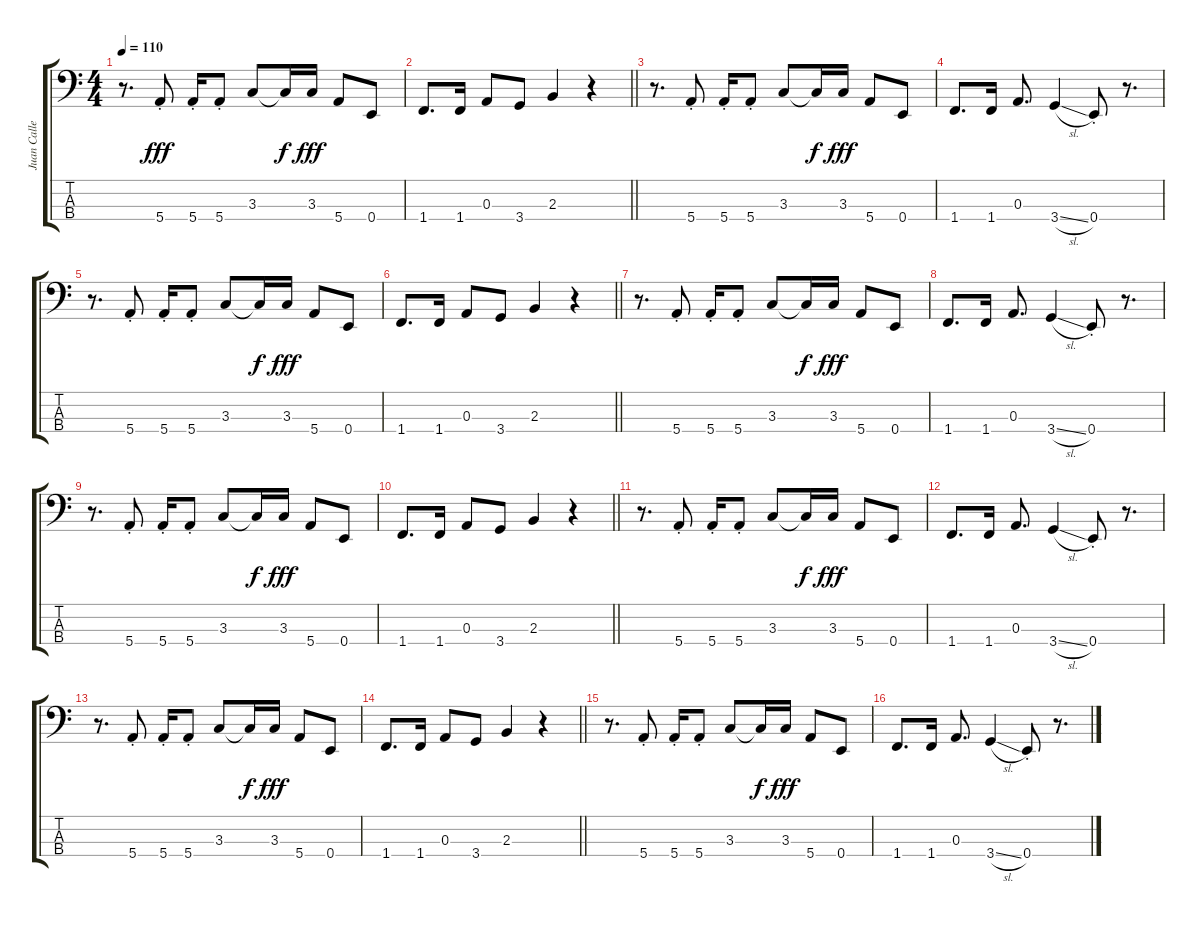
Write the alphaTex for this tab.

\track ("Juan Calleros" "Juan Calle") {instrument electricbassfinger}
\staff {score tabs}
\tuning (G2 D2 A1 E1) {hide}
\ts (4 4)
\tempo 110
\clef f4
\ks c
r.8{d dy fff} 5.4{st}.8 5.4{st}.16 5.4{st}.8 3.3.8 3.3{t}.16{dy f} 3.3.16{dy fff} 5.4.8 0.4.8 |
\barLineRight lightlight
1.4.8{d} 1.4.16 0.3.8 3.4.8 2.3.4 r.4 |
r.8{d} 5.4{st}.8 5.4{st}.16 5.4{st}.8 3.3.8 3.3{t}.16{dy f} 3.3.16{dy fff} 5.4.8 0.4.8 |
1.4.8{d} 1.4.16 0.3.8{d} 3.4{sl}.4 0.4{st}.8 r.8{d} |
r.8{d} 5.4{st}.8 5.4{st}.16 5.4{st}.8 3.3.8 3.3{t}.16{dy f} 3.3.16{dy fff} 5.4.8 0.4.8 |
\barLineRight lightlight
1.4.8{d} 1.4.16 0.3.8 3.4.8 2.3.4 r.4 |
r.8{d} 5.4{st}.8 5.4{st}.16 5.4{st}.8 3.3.8 3.3{t}.16{dy f} 3.3.16{dy fff} 5.4.8 0.4.8 |
1.4.8{d} 1.4.16 0.3.8{d} 3.4{sl}.4 0.4{st}.8 r.8{d} |
r.8{d} 5.4{st}.8 5.4{st}.16 5.4{st}.8 3.3.8 3.3{t}.16{dy f} 3.3.16{dy fff} 5.4.8 0.4.8 |
\barLineRight lightlight
1.4.8{d} 1.4.16 0.3.8 3.4.8 2.3.4 r.4 |
r.8{d} 5.4{st}.8 5.4{st}.16 5.4{st}.8 3.3.8 3.3{t}.16{dy f} 3.3.16{dy fff} 5.4.8 0.4.8 |
1.4.8{d} 1.4.16 0.3.8{d} 3.4{sl}.4 0.4{st}.8 r.8{d} |
r.8{d} 5.4{st}.8 5.4{st}.16 5.4{st}.8 3.3.8 3.3{t}.16{dy f} 3.3.16{dy fff} 5.4.8 0.4.8 |
\barLineRight lightlight
1.4.8{d} 1.4.16 0.3.8 3.4.8 2.3.4 r.4 |
r.8{d} 5.4{st}.8 5.4{st}.16 5.4{st}.8 3.3.8 3.3{t}.16{dy f} 3.3.16{dy fff} 5.4.8 0.4.8 |
1.4.8{d} 1.4.16 0.3.8{d} 3.4{sl}.4 0.4{st}.8 r.8{d}
